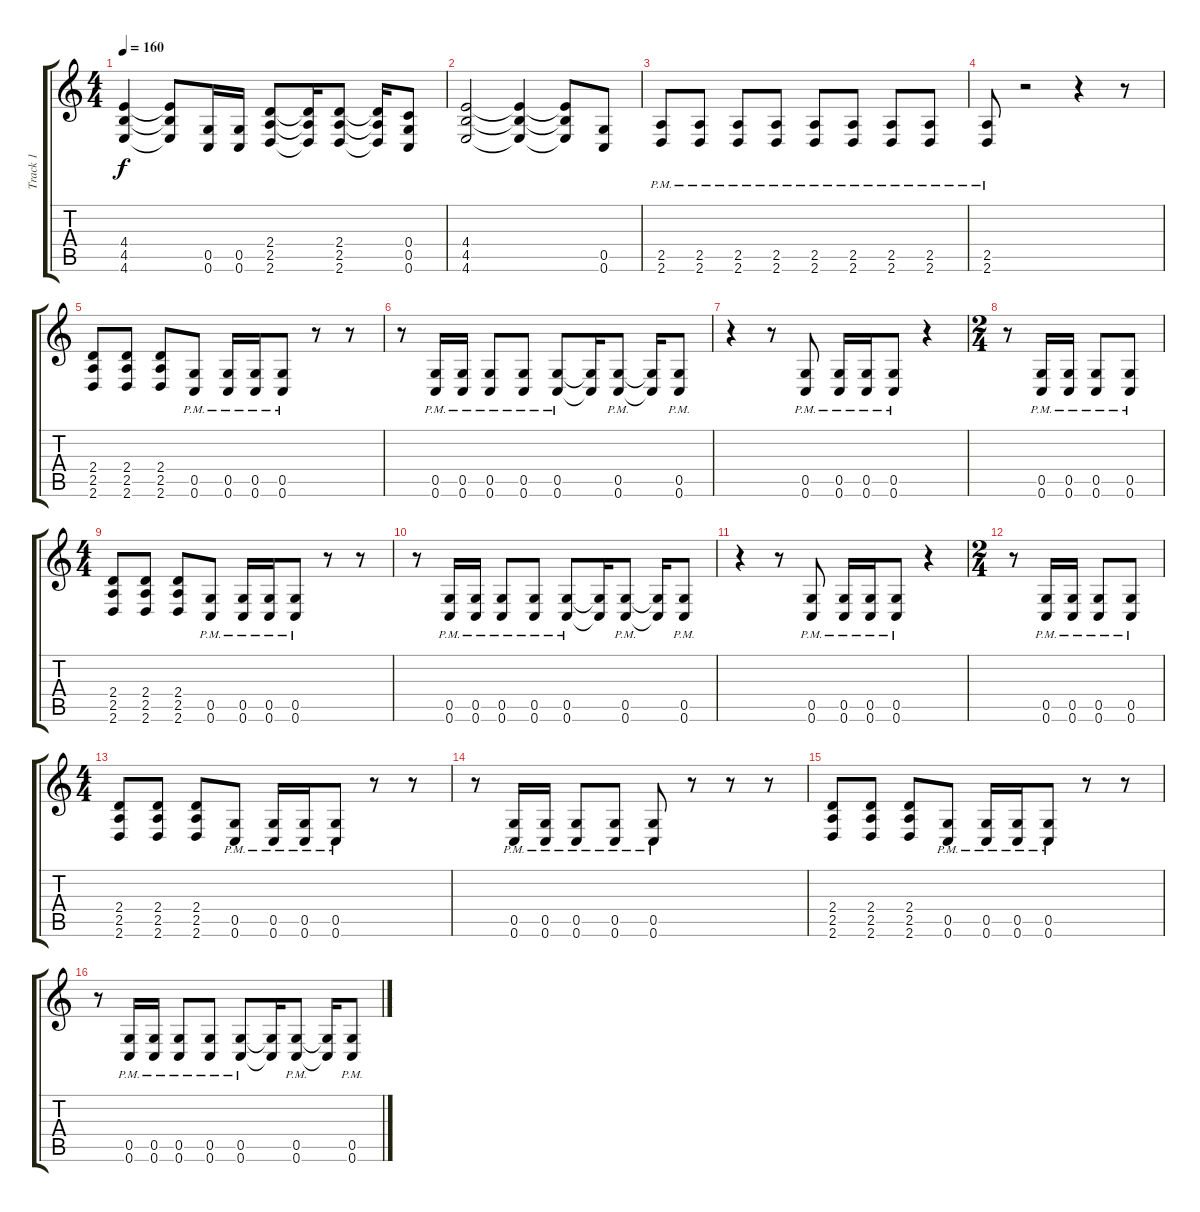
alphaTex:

\track ("Track 1" "Track 1") {instrument distortionguitar}
\staff {score tabs}
\tuning (D4 A3 F3 C3 G2 C2) {hide}
\ts (4 4)
\tempo 160
\clef g2
\ks c
(4.4{t} 4.5{t} 4.6{t}).4{dy f} (4.4{t} 4.5{t} 4.6{t}).8 (0.5 0.6).16 (0.5 0.6).16 (2.4 2.5 2.6).8 (2.4{t} 2.5{t} 2.6{t}).16 (2.4 2.5 2.6).8 (2.4{t} 2.5{t} 2.6{t}).16 (0.4 0.5 0.6).8 |
(4.4 4.5 4.6).2 (4.4{t} 4.5{t} 4.6{t}).4 (4.4{t} 4.5{t} 4.6{t}).8 (0.5 0.6).8 |
(2.5{pm} 2.6{pm}).8 (2.5{pm} 2.6{pm}).8 (2.5{pm} 2.6{pm}).8 (2.5{pm} 2.6{pm}).8 (2.5{pm} 2.6{pm}).8 (2.5{pm} 2.6{pm}).8 (2.5{pm} 2.6{pm}).8 (2.5{pm} 2.6{pm}).8 |
(2.5{pm} 2.6{pm}).8 r.2 r.4 r.8 |
(2.4 2.5 2.6).8 (2.4 2.5 2.6).8 (2.4 2.5 2.6).8 (0.5{pm} 0.6{pm}).8 (0.5{pm} 0.6{pm}).16 (0.5{pm} 0.6{pm}).16 (0.5{pm} 0.6{pm}).8 r.8 r.8 |
r.8 (0.5{pm} 0.6{pm}).16 (0.5{pm} 0.6{pm}).16 (0.5{pm} 0.6{pm}).8 (0.5{pm} 0.6{pm}).8 (0.5{pm} 0.6{pm}).8 (0.5{t} 0.6{t}).16 (0.5{pm} 0.6{pm}).8 (0.5{t} 0.6{t}).16 (0.5{pm} 0.6{pm}).8 |
r.4 r.8 (0.5{pm} 0.6{pm}).8 (0.5{pm} 0.6{pm}).16 (0.5{pm} 0.6{pm}).16 (0.5{pm} 0.6{pm}).8 r.4 |
\ts (2 4)
r.8 (0.5{pm} 0.6{pm}).16 (0.5{pm} 0.6{pm}).16 (0.5{pm} 0.6{pm}).8 (0.5{pm} 0.6{pm}).8 |
\ts (4 4)
(2.4 2.5 2.6).8 (2.4 2.5 2.6).8 (2.4 2.5 2.6).8 (0.5{pm} 0.6{pm}).8 (0.5{pm} 0.6{pm}).16 (0.5{pm} 0.6{pm}).16 (0.5{pm} 0.6{pm}).8 r.8 r.8 |
r.8 (0.5{pm} 0.6{pm}).16 (0.5{pm} 0.6{pm}).16 (0.5{pm} 0.6{pm}).8 (0.5{pm} 0.6{pm}).8 (0.5{pm} 0.6{pm}).8 (0.5{t} 0.6{t}).16 (0.5{pm} 0.6{pm}).8 (0.5{t} 0.6{t}).16 (0.5{pm} 0.6{pm}).8 |
r.4 r.8 (0.5{pm} 0.6{pm}).8 (0.5{pm} 0.6{pm}).16 (0.5{pm} 0.6{pm}).16 (0.5{pm} 0.6{pm}).8 r.4 |
\ts (2 4)
r.8 (0.5{pm} 0.6{pm}).16 (0.5{pm} 0.6{pm}).16 (0.5{pm} 0.6{pm}).8 (0.5{pm} 0.6{pm}).8 |
\ts (4 4)
(2.4 2.5 2.6).8 (2.4 2.5 2.6).8 (2.4 2.5 2.6).8 (0.5{pm} 0.6{pm}).8 (0.5{pm} 0.6{pm}).16 (0.5{pm} 0.6{pm}).16 (0.5{pm} 0.6{pm}).8 r.8 r.8 |
r.8 (0.5{pm} 0.6{pm}).16 (0.5{pm} 0.6{pm}).16 (0.5{pm} 0.6{pm}).8 (0.5{pm} 0.6{pm}).8 (0.5{pm} 0.6{pm}).8 r.8 r.8 r.8 |
(2.4 2.5 2.6).8 (2.4 2.5 2.6).8 (2.4 2.5 2.6).8 (0.5{pm} 0.6{pm}).8 (0.5{pm} 0.6{pm}).16 (0.5{pm} 0.6{pm}).16 (0.5{pm} 0.6{pm}).8 r.8 r.8 |
r.8 (0.5{pm} 0.6{pm}).16 (0.5{pm} 0.6{pm}).16 (0.5{pm} 0.6{pm}).8 (0.5{pm} 0.6{pm}).8 (0.5{pm} 0.6{pm}).8 (0.5{t} 0.6{t}).16 (0.5{pm} 0.6{pm}).8 (0.5{t} 0.6{t}).16 (0.5{pm} 0.6{pm}).8
